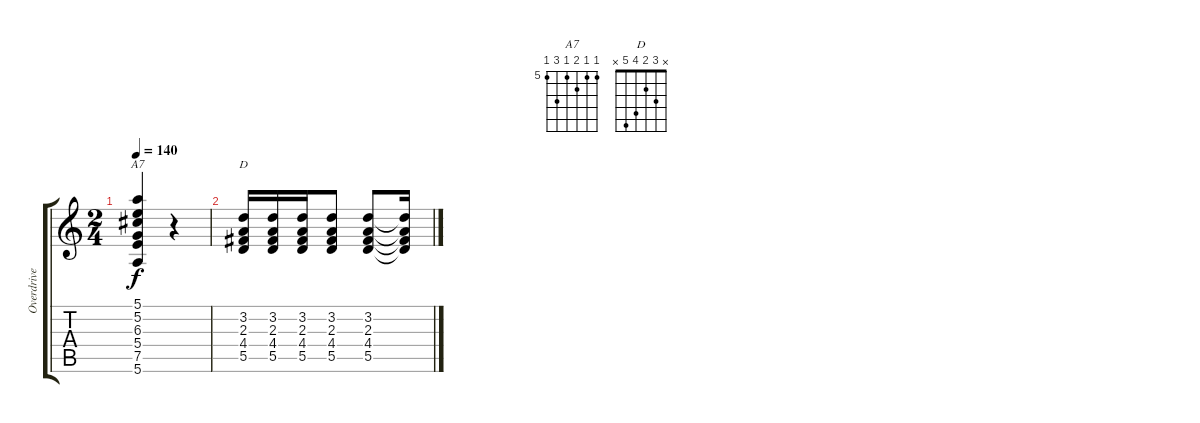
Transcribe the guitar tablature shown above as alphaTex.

\track ("Overdrive" "Overdrive") {instrument overdrivenguitar}
\staff {score tabs}
\tuning (E4 B3 G3 D3 A2 E2) {hide}
\chord ("A7" 5 5 6 5 7 5) {firstfret 5}
\chord ("D" x 3 2 4 5 x)
\ts (2 4)
\tempo 140
\clef g2
\ks c
(5.1 5.2 6.3 5.4 7.5 5.6).4{ch "A7" dy f} r.4 |
(3.2 2.3 4.4 5.5).16{ch "D"} (3.2 2.3 4.4 5.5).16 (3.2 2.3 4.4 5.5).16 (3.2 2.3 4.4 5.5).8 (3.2 2.3 4.4 5.5).8 (3.2{t} 2.3{t} 4.4{t} 5.5{t}).16
